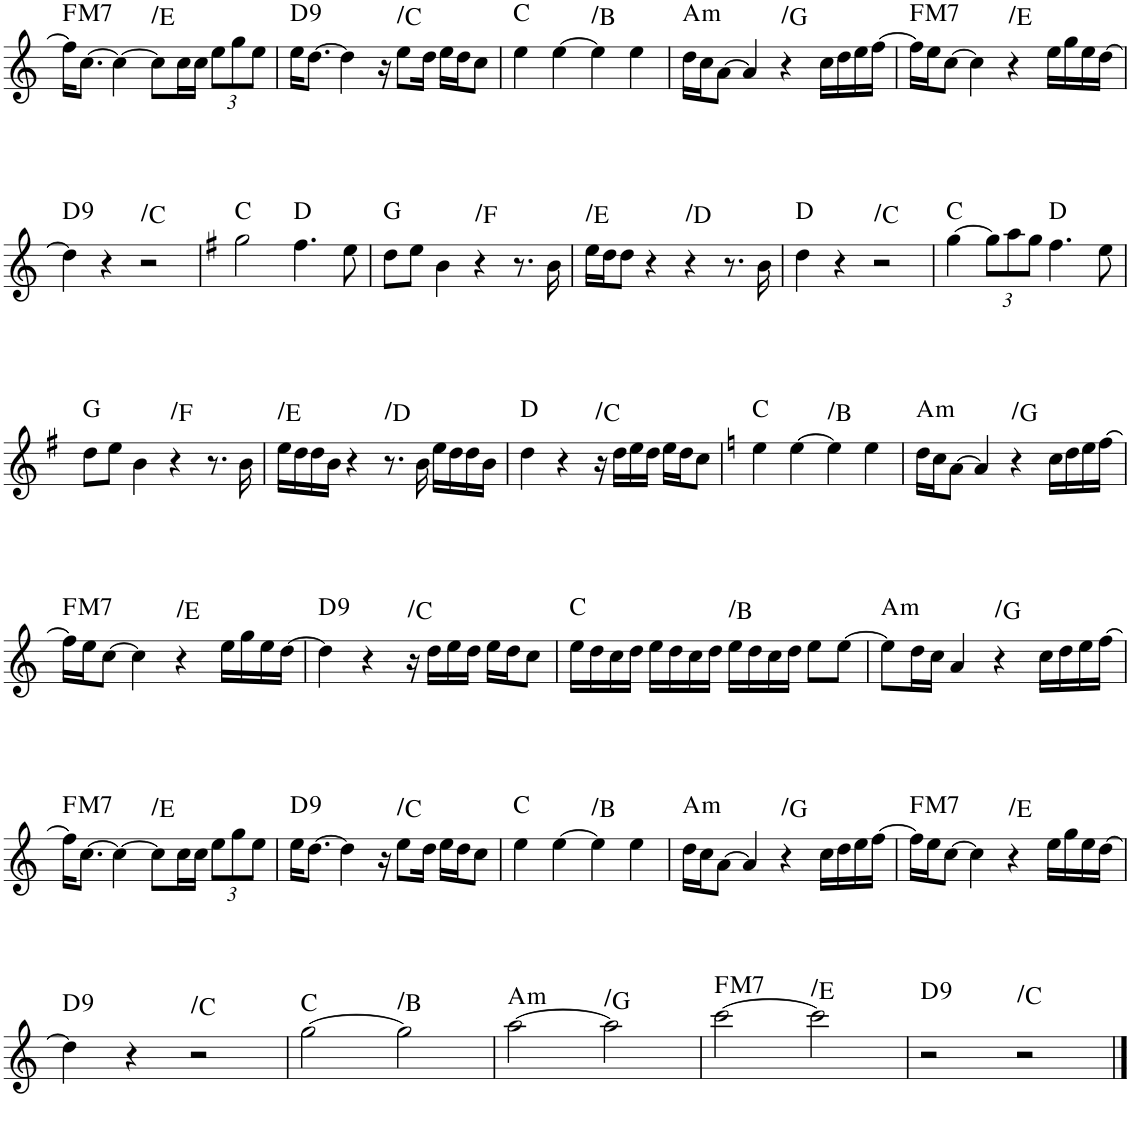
**kern	**harte
*part1	*part1
*staff1	*
*I"Piano	*
*I'Pno.	*
!!LO:PB:g=z
*clefG2	*
*k[]	*
*M4/4	*
=35	=35
!	!LO:H:kt=M7
16ff\KL]	F:maj7
[8.cc\J	.
4cc\_	.
!	!LO:H:kt=N.C.
8cc\L]	N
16cc\L	.
16cc\JJ	.
*Xbrackettup	*
12ee\L	.
12gg\	.
12ee\J	.
=36	=36
!	!LO:H:kt=9
16ee\KL	D:9
[8.dd\J	.
4dd\]	.
16r	.
!	!LO:H:kt=N.C.
8ee\L	N
16dd\Jk	.
16ee\LL	.
16dd\J	.
8cc\J	.
=37	=37
4ee\	C:maj
[4ee\	.
!	!LO:H:kt=N.C.
4ee\]	N
4ee\	.
=38	=38
!	!LO:H:kt=m
16dd\LL	A:min
16cc\J	.
[8a\J	.
4a/]	.
!	!LO:H:kt=N.C.
4r	N
16cc\LL	.
16dd\	.
16ee\	.
[16ff\JJ	.
=39	=39
!	!LO:H:kt=M7
16ff\LL]	F:maj7
16ee\J	.
[8cc\J	.
4cc\]	.
!	!LO:H:kt=N.C.
4r	N
16ee\LL	.
16gg\	.
16ee\	.
[16dd\JJ	.
!!LO:LB:g=z
=40	=40
!	!LO:H:kt=9
4dd\]	D:9
4r	.
!	!LO:H:kt=N.C.
2r	N
=41	=41
*k[f#]	*
2gg\	C:maj
4.ff#\	D:maj
8ee\	.
=42	=42
8dd\L	G:maj
8ee\J	.
4b\	.
!	!LO:H:kt=N.C.
4r	N
8.r	.
16b\	.
=43	=43
!	!LO:H:kt=N.C.
16ee\LL	N
16dd\J	.
8dd\J	.
4r	.
!	!LO:H:kt=N.C.
4r	N
8.r	.
16b\	.
=44	=44
4dd\	D:maj
4r	.
!	!LO:H:kt=N.C.
2r	N
=45	=45
[4gg\	C:maj
12gg\L]	.
12aa\	.
12gg\J	.
4.ff#\	D:maj
8ee\	.
!!LO:LB:g=z
=46	=46
8dd\L	G:maj
8ee\J	.
4b\	.
!	!LO:H:kt=N.C.
4r	N
8.r	.
16b\	.
=47	=47
!	!LO:H:kt=N.C.
16ee\LL	N
16dd\	.
16dd\	.
16b\JJ	.
4r	.
!	!LO:H:kt=N.C.
8.r	N
16b\	.
16ee\LL	.
16dd\	.
16dd\	.
16b\JJ	.
=48	=48
4dd\	D:maj
4r	.
!	!LO:H:kt=N.C.
16r	N
16dd\LL	.
16ee\	.
16dd\JJ	.
16ee\LL	.
16dd\J	.
8cc\J	.
=49	=49
*k[]	*
4ee\	C:maj
[4ee\	.
!	!LO:H:kt=N.C.
4ee\]	N
4ee\	.
=50	=50
!	!LO:H:kt=m
16dd\LL	A:min
16cc\J	.
[8a\J	.
4a/]	.
!	!LO:H:kt=N.C.
4r	N
16cc\LL	.
16dd\	.
16ee\	.
[16ff\JJ	.
!!LO:LB:g=z
=51	=51
!	!LO:H:kt=M7
16ff\LL]	F:maj7
16ee\J	.
[8cc\J	.
4cc\]	.
!	!LO:H:kt=N.C.
4r	N
16ee\LL	.
16gg\	.
16ee\	.
[16dd\JJ	.
=52	=52
!	!LO:H:kt=9
4dd\]	D:9
4r	.
!	!LO:H:kt=N.C.
16r	N
16dd\LL	.
16ee\	.
16dd\JJ	.
16ee\LL	.
16dd\J	.
8cc\J	.
=53	=53
16ee\LL	C:maj
16dd\	.
16cc\	.
16dd\JJ	.
16ee\LL	.
16dd\	.
16cc\	.
16dd\JJ	.
!	!LO:H:kt=N.C.
16ee\LL	N
16dd\	.
16cc\	.
16dd\JJ	.
8ee\L	.
[8ee\J	.
=54	=54
!	!LO:H:kt=m
8ee\L]	A:min
16dd\L	.
16cc\JJ	.
4a/	.
!	!LO:H:kt=N.C.
4r	N
16cc\LL	.
16dd\	.
16ee\	.
[16ff\JJ	.
!!LO:LB:g=z
=55	=55
!	!LO:H:kt=M7
16ff\KL]	F:maj7
[8.cc\J	.
4cc\_	.
!	!LO:H:kt=N.C.
8cc\L]	N
16cc\L	.
16cc\JJ	.
12ee\L	.
12gg\	.
12ee\J	.
=56	=56
!	!LO:H:kt=9
16ee\KL	D:9
[8.dd\J	.
4dd\]	.
16r	.
!	!LO:H:kt=N.C.
8ee\L	N
16dd\Jk	.
16ee\LL	.
16dd\J	.
8cc\J	.
=57	=57
4ee\	C:maj
[4ee\	.
!	!LO:H:kt=N.C.
4ee\]	N
4ee\	.
=58	=58
!	!LO:H:kt=m
16dd\LL	A:min
16cc\J	.
[8a\J	.
4a/]	.
!	!LO:H:kt=N.C.
4r	N
16cc\LL	.
16dd\	.
16ee\	.
[16ff\JJ	.
=59	=59
!	!LO:H:kt=M7
16ff\LL]	F:maj7
16ee\J	.
[8cc\J	.
4cc\]	.
!	!LO:H:kt=N.C.
4r	N
16ee\LL	.
16gg\	.
16ee\	.
[16dd\JJ	.
!!LO:LB:g=z
=60	=60
!	!LO:H:kt=9
4dd\]	D:9
4r	.
!	!LO:H:kt=N.C.
2r	N
=61	=61
[2gg\	C:maj
!	!LO:H:kt=N.C.
2gg\]	N
=62	=62
!	!LO:H:kt=m
[2aa\	A:min
!	!LO:H:kt=N.C.
2aa\]	N
=63	=63
!	!LO:H:kt=M7
[2ccc\	F:maj7
!	!LO:H:kt=N.C.
2ccc\]	N
=64	=64
!	!LO:H:kt=9
2r	D:9
!	!LO:H:kt=N.C.
2r	N
==	==
*-	*-
